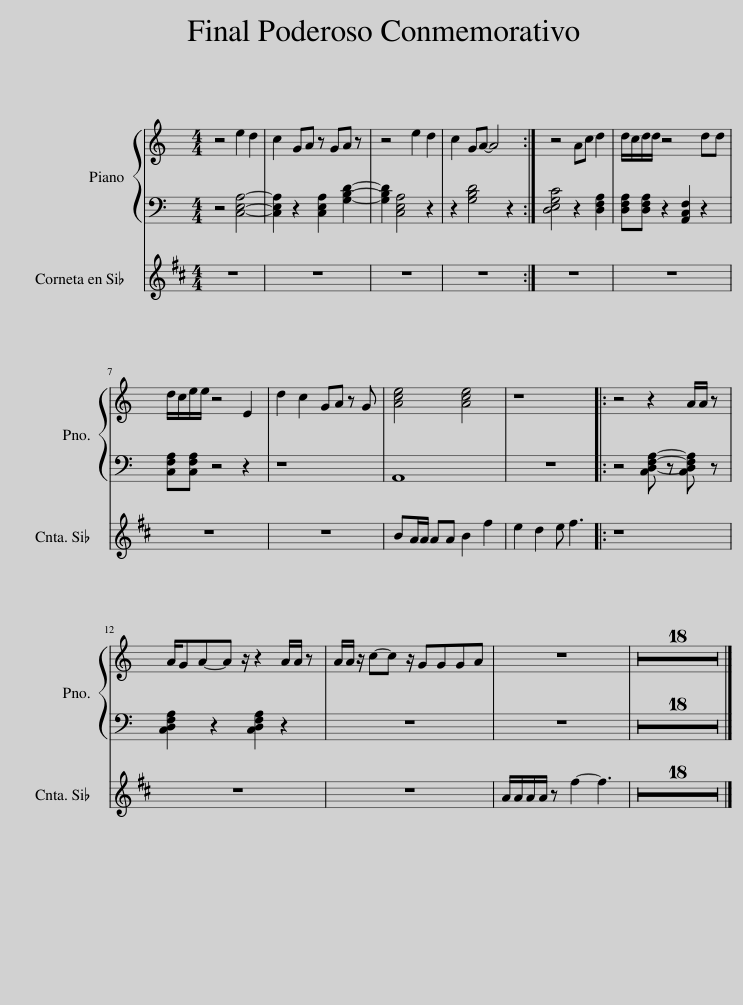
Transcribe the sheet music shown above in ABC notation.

X:1
%%score { 1 | 2 } 3
L:1/8
M:4/4
I:linebreak $
K:C
V:1 treble
V:2 bass
V:3 treble transpose=-2
V:1
 z4 e2 d2 | c2 GA z GA z | z4 e2 d2 | c2 GA- A4 :| z4 Ac d2 | %5
 d/c/d/d/ z4 dd |$ d/c/e/e/ z4 E2 | d2 c2 GA z G | [Ace]4 [Ace]4 | z8 |: %10
 z4 z2 A/A/ z |$ A/GA-A z/ z2 A/A/ z | A/A/ z/ c-c z/ GGGA | z8 | z8 | %15
 z8 | z8 | z8 | z8 | z8 | %20
 z8 | z8 | z8 | z8 | z8 | %25
 z8 | z8 | z8 | z8 | z8 | %30
 z8 | z8 |] %32
V:2
 z4 [C,E,A,]4- | [C,E,A,]2 z2 [C,E,A,]2 [G,B,D]2- | [G,B,D]2 [C,E,A,]4 z2 | z2 [G,B,D]4 z2 :| [D,E,G,C]4 z2 [D,F,A,]2 | %5
 [D,F,A,][D,F,A,] z2 [A,,C,F,]2 z2 |$ [C,F,A,][C,F,A,] z4 z2 | z8 | A,,8 | z8 |: %10
 z4 [C,D,-F,-A,-] z [C,D,F,A,] z |$ [C,D,F,A,]2 z2 [C,D,F,A,]2 z2 | z8 | z8 | z8 | %15
 z8 | z8 | z8 | z8 | z8 | %20
 z8 | z8 | z8 | z8 | z8 | %25
 z8 | z8 | z8 | z8 | z8 | %30
 z8 | z8 |] %32
V:3
[K:D] z8 | z8 | z8 | z8 :| z8 | %5
 z8 |$ z8 | z8 | BA/A/ AA B2 f2 | e2 d2 e f3 |: %10
 z8 |$ z8 | z8 | A/A/A/A/ z f2- f3 | z8 | %15
 z8 | z8 | z8 | z8 | z8 | %20
 z8 | z8 | z8 | z8 | z8 | %25
 z8 | z8 | z8 | z8 | z8 | %30
 z8 | z8 |] %32
